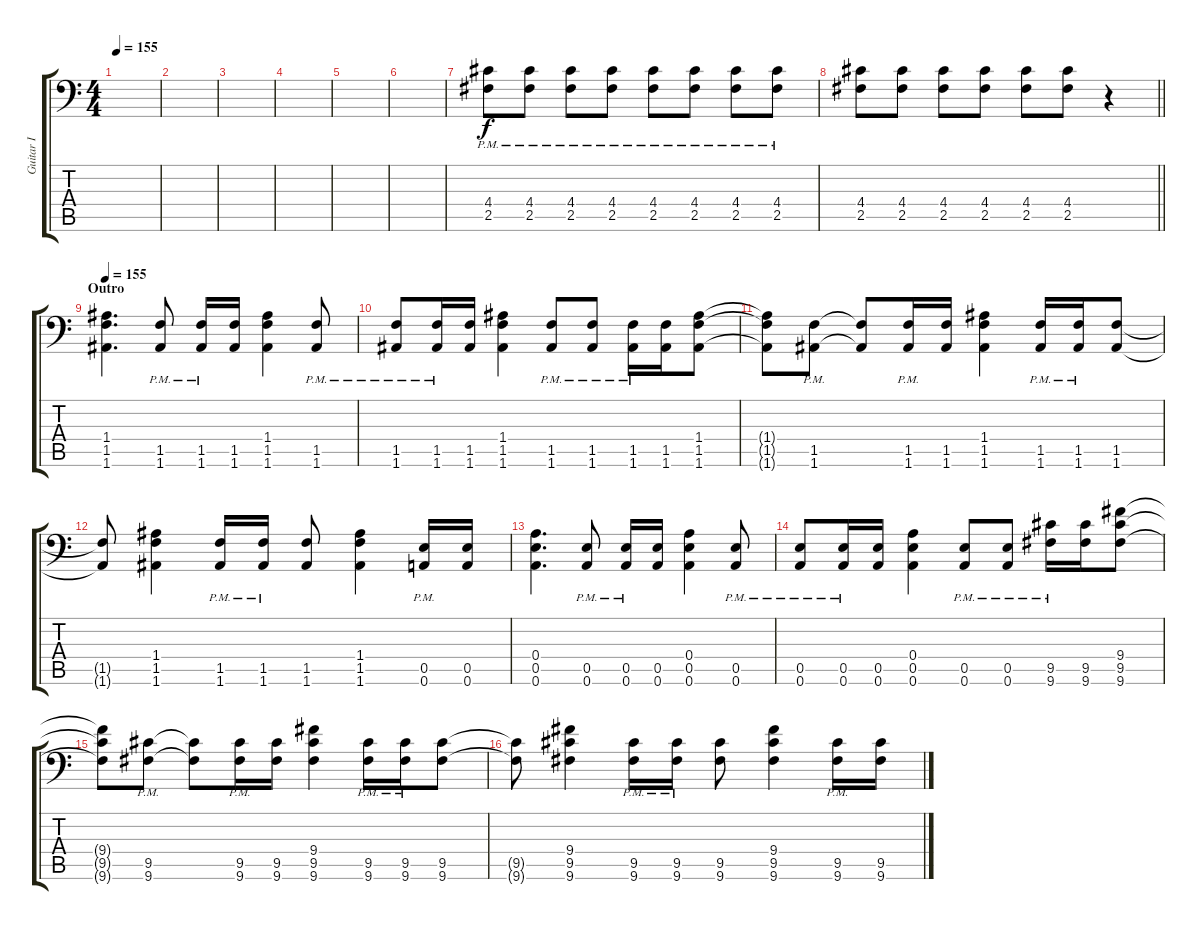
\track ("Guitar I" "Guitar I") {instrument distortionguitar}
\staff {score tabs}
\tuning (B3 Gb3 D3 A2 E2 A1) {hide}
\ts (4 4)
\tempo 155
\clef f4
\ks c
|
|
|
|
|
|
(4.4{pm} 2.5{pm}).8 (4.4{pm} 2.5{pm}).8 (4.4{pm} 2.5{pm}).8 (4.4{pm} 2.5{pm}).8 (4.4{pm} 2.5{pm}).8 (4.4{pm} 2.5{pm}).8 (4.4{pm} 2.5{pm}).8 (4.4{pm} 2.5{pm}).8 |
\barLineRight lightlight
(4.4 2.5).8 (4.4 2.5).8 (4.4 2.5).8 (4.4 2.5).8 (4.4 2.5).8 (4.4 2.5).8 r.4 |
\section ("" "Outro")
\tempo 155
(1.4 1.5 1.6).4{d} (1.5{pm} 1.6{pm}).8 (1.5{pm} 1.6{pm}).16 (1.5 1.6).16 (1.4 1.5 1.6).4 (1.5{pm} 1.6{pm}).8 |
(1.5{pm} 1.6{pm}).8 (1.5{pm} 1.6{pm}).16 (1.5 1.6).16 (1.4 1.5 1.6).4 (1.5{pm} 1.6{pm}).8 (1.5{pm} 1.6{pm}).8 (1.5{pm} 1.6{pm}).16 (1.5 1.6).16 (1.4 1.5 1.6).8 |
(1.4{t} 1.5{t} 1.6{t}).8 (1.5{pm} 1.6{pm}).8 (1.5{t} 1.6{t}).8 (1.5{pm} 1.6{pm}).16 (1.5 1.6).16 (1.4 1.5 1.6).4 (1.5{pm} 1.6{pm}).16 (1.5{pm} 1.6{pm}).16 (1.5 1.6).8 |
(1.5{t} 1.6{t}).8 (1.4 1.5 1.6).4 (1.5{pm} 1.6).16 (1.5{pm} 1.6{pm}).16 (1.5 1.6).8 (1.4 1.5 1.6).4 (0.5{pm} 0.6{pm}).16 (0.5 0.6).16 |
(0.4 0.5 0.6).4{d} (0.5{pm} 0.6{pm}).8 (0.5{pm} 0.6{pm}).16 (0.5 0.6).16 (0.4 0.5 0.6).4 (0.5{pm} 0.6{pm}).8 |
(0.5{pm} 0.6{pm}).8 (0.5{pm} 0.6{pm}).16 (0.5 0.6).16 (0.4 0.5 0.6).4 (0.5{pm} 0.6{pm}).8 (0.5{pm} 0.6{pm}).8 (9.5{pm} 9.6{pm}).16 (9.5 9.6).16 (9.4 9.5 9.6).8 |
(9.4{t} 9.5{t} 9.6{t}).8 (9.5{pm} 9.6{pm}).8 (9.5{t} 9.6{t}).8 (9.5{pm} 9.6{pm}).16 (9.5 9.6).16 (9.4 9.5 9.6).4 (9.5{pm} 9.6{pm}).16 (9.5{pm} 9.6{pm}).16 (9.5 9.6).8 |
(9.5{t} 9.6{t}).8 (9.4 9.5 9.6).4 (9.5{pm} 9.6).16 (9.5{pm} 9.6{pm}).16 (9.5 9.6).8 (9.4 9.5 9.6).4 (9.5{pm} 9.6{pm}).16 (9.5 9.6).16
